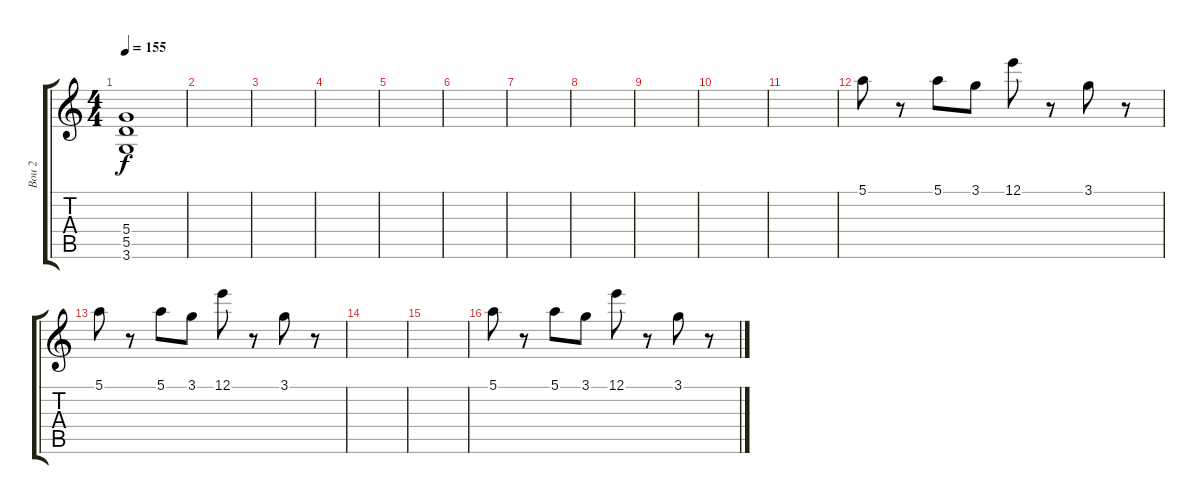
\track ("Bou 2" "Bou 2") {instrument distortionguitar}
\staff {score tabs}
\tuning (E4 B3 G3 D3 A2 E2) {hide}
\ts (4 4)
\tempo 155
\clef g2
\ks c
(5.4 5.5 3.6).1{dy f} |
|
|
|
|
|
|
|
|
|
|
5.1.8 r.8 5.1.8 3.1.8 12.1.8 r.8 3.1.8 r.8 |
5.1.8 r.8 5.1.8 3.1.8 12.1.8 r.8 3.1.8 r.8 |
|
|
5.1.8 r.8 5.1.8 3.1.8 12.1.8 r.8 3.1.8 r.8
